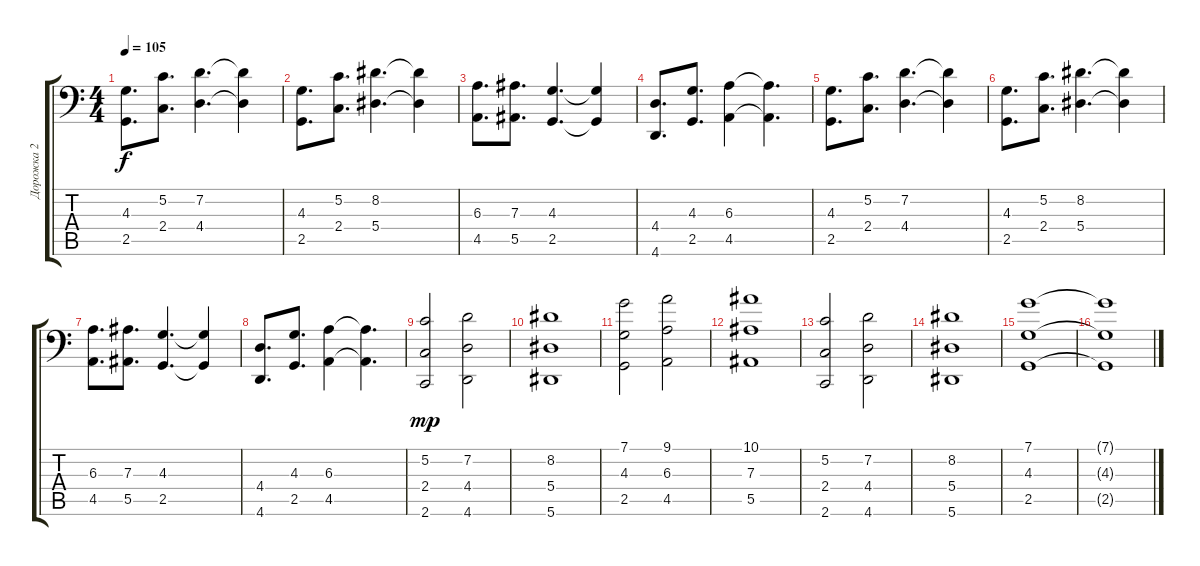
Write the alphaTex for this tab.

\track ("Дорожка 2" "Дорожка 2") {instrument stringensemble1}
\staff {score tabs}
\tuning (C4 G3 Eb3 Bb2 F2 Bb1) {hide}
\ts (4 4)
\tempo 105
\clef f4
\ks c
(4.3 2.5).8{d dy f} (5.2 2.4).8{d} (7.2 4.4).4{d} (7.2{t} 4.4{t}).4 |
(4.3 2.5).8{d} (5.2 2.4).8{d} (8.2 5.4).4{d} (8.2{t} 5.4{t}).4 |
(6.3 4.5).8{d} (7.3 5.5).8{d} (4.3 2.5).4{d} (4.3{t} 2.5{t}).4 |
(4.4 4.6).8{d} (4.3 2.5).8{d} (6.3 4.5).4 (6.3{t} 4.5{t}).4{d} |
(4.3 2.5).8{d} (5.2 2.4).8{d} (7.2 4.4).4{d} (7.2{t} 4.4{t}).4 |
(4.3 2.5).8{d} (5.2 2.4).8{d} (8.2 5.4).4{d} (8.2{t} 5.4{t}).4 |
(6.3 4.5).8{d} (7.3 5.5).8{d} (4.3 2.5).4{d} (4.3{t} 2.5{t}).4 |
(4.4 4.6).8{d} (4.3 2.5).8{d} (6.3 4.5).4 (6.3{t} 4.5{t}).4{d} |
(5.2 2.4 2.6).2{dy mp} (7.2 4.4 4.6).2 |
(8.2 5.4 5.6).1 |
(7.1 4.3 2.5).2 (9.1 6.3 4.5).2 |
(10.1 7.3 5.5).1 |
(5.2 2.4 2.6).2 (7.2 4.4 4.6).2 |
(8.2 5.4 5.6).1 |
(7.1 4.3 2.5).1 |
(7.1{t} 4.3{t} 2.5{t}).1
